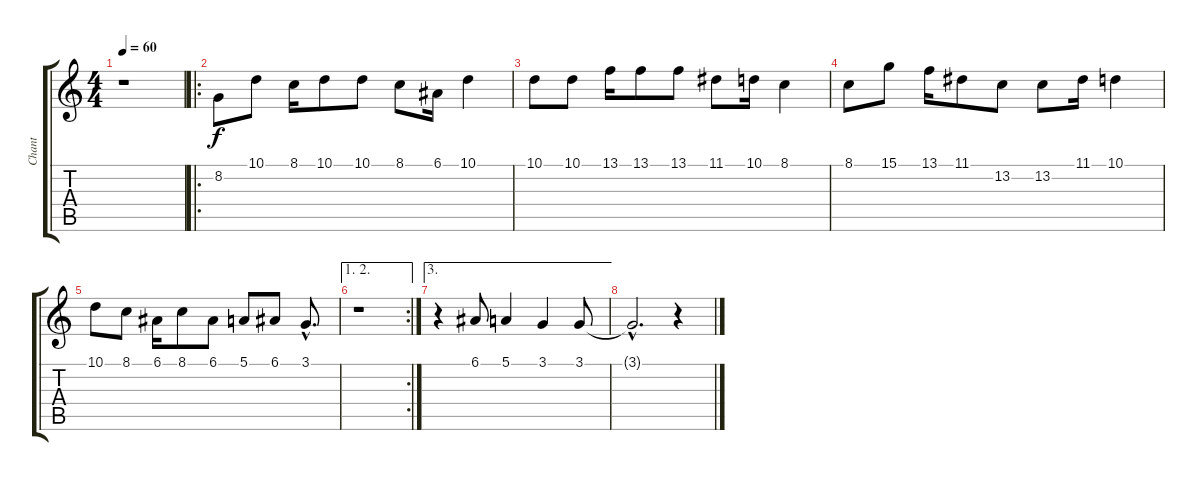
\track ("Chant" "Chant") {instrument piccolo}
\staff {score tabs}
\tuning (E4 B3 G3 D3 A2 E2) {hide}
\ts (4 4)
\tempo 60
\clef g2
\ks c
r.1{dy f instrument piccolo} |
\ro
8.2.8 10.1.8 8.1.16 10.1.8 10.1.8 8.1.8 6.1.16 10.1.4 |
10.1.8 10.1.8 13.1.16 13.1.8 13.1.8 11.1.8 10.1.16 8.1.4 |
8.1.8 15.1.8 13.1.16 11.1.8 13.2.8 13.2.8 11.1.16 10.1.4 |
10.1.8 8.1.8 6.1.16 8.1.8 6.1.8 5.1.8 6.1.8 3.1{hac}.8{d} |
\ae (1 2)
\rc 2
r.1 |
\ae 3
r.4 6.1.8 5.1.4 3.1.4 3.1.8 |
3.1{hac t}.2{d} r.4
